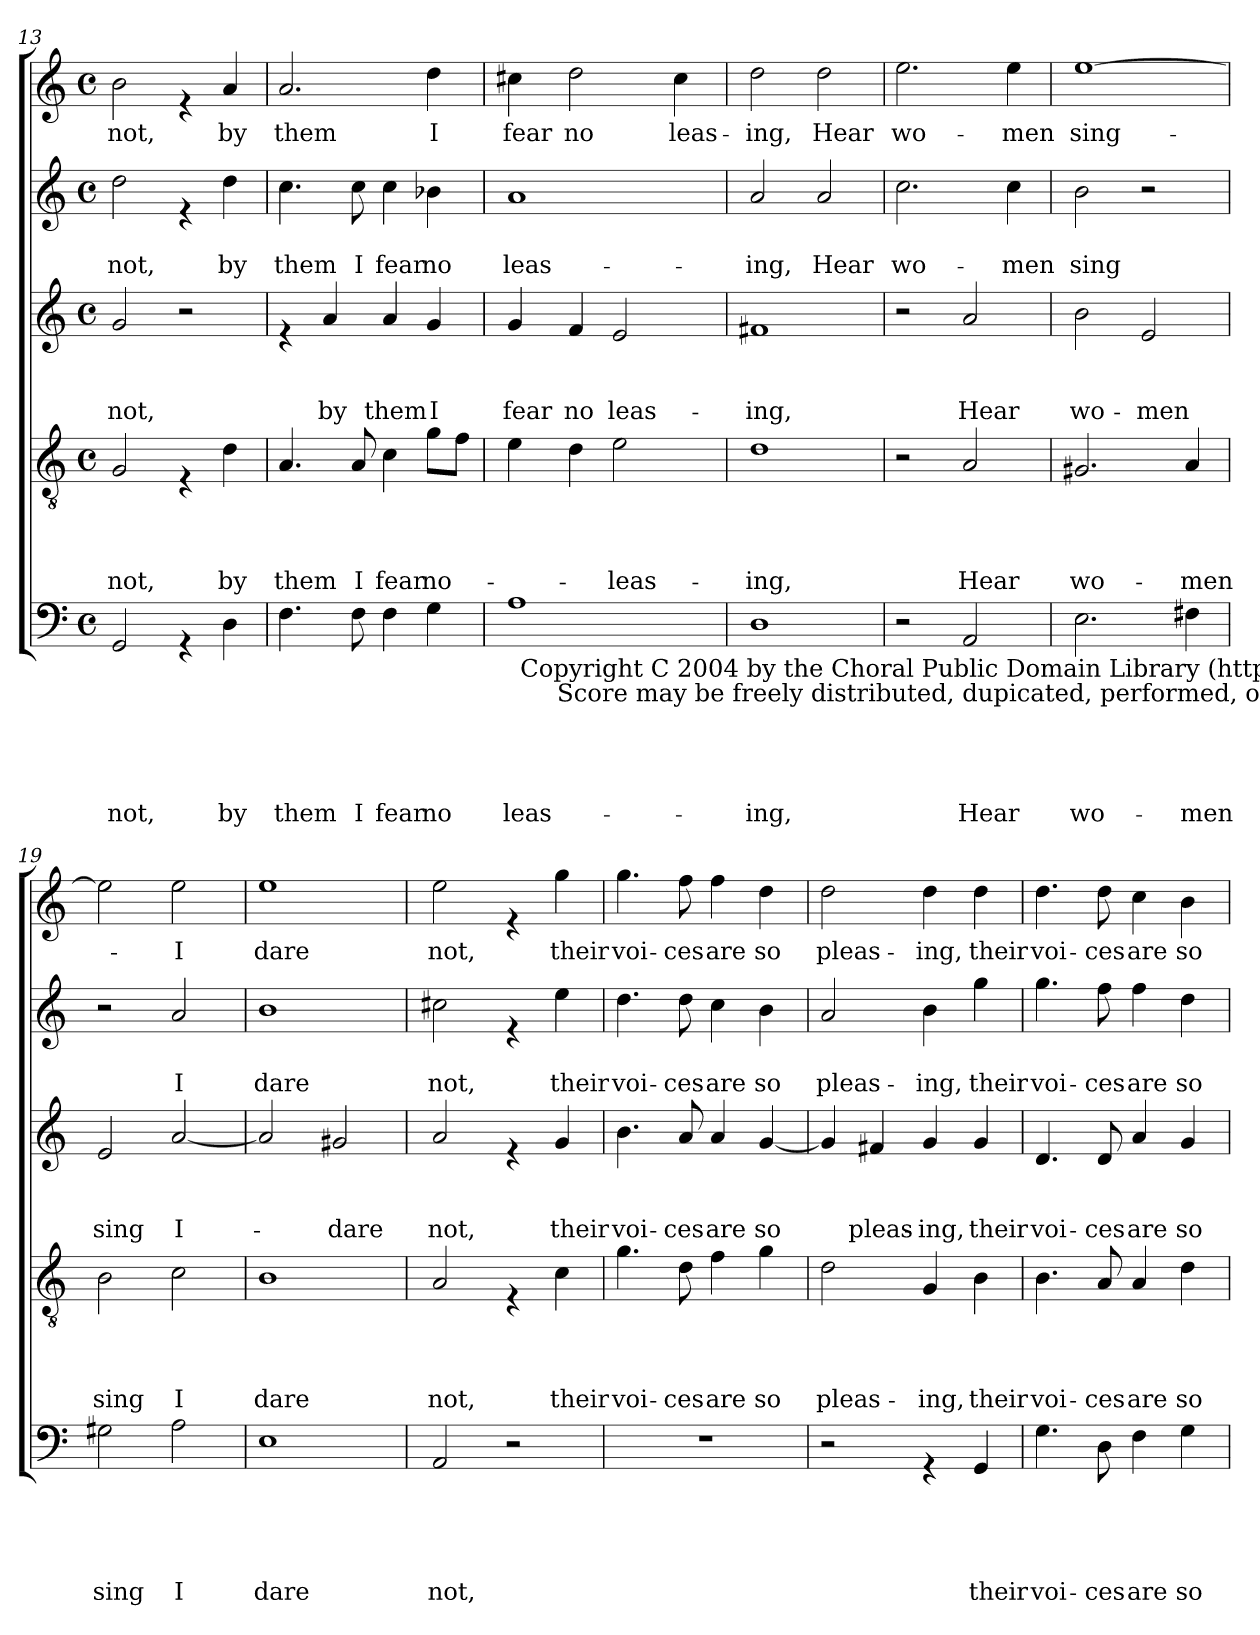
**kern	**text	**text	**text	**text	**text	**kern	**text	**text	**text	**text	**kern	**text	**text	**text	**kern	**text	**text	**kern	**text
*part5	*part5	*part5	*part5	*part5	*part5	*part4	*part4	*part4	*part4	*part4	*part3	*part3	*part3	*part3	*part2	*part2	*part2	*part1	*part1
*staff5	*staff5	*staff5	*staff5	*staff5	*staff5	*staff4	*staff4	*staff4	*staff4	*staff4	*staff3	*staff3	*staff3	*staff3	*staff2	*staff2	*staff2	*staff1	*staff1
*clefF4	*	*	*	*	*	*clefGv2	*	*	*	*	*clefG2	*	*	*	*clefG2	*	*	*clefG2	*
*k[]	*	*	*	*	*	*k[]	*	*	*	*	*k[]	*	*	*	*k[]	*	*	*k[]	*
*C:	*	*	*	*	*	*C:	*	*	*	*	*C:	*	*	*	*C:	*	*	*C:	*
*M4/4	*	*	*	*	*	*M4/4	*	*	*	*	*M4/4	*	*	*	*M4/4	*	*	*M4/4	*
*met(c)	*	*	*	*	*	*met(c)	*	*	*	*	*met(c)	*	*	*	*met(c)	*	*	*met(c)	*
=13	=13	=13	=13	=13	=13	=13	=13	=13	=13	=13	=13	=13	=13	=13	=13	=13	=13	=13	=13
!	!	!	!	!	!LO:LY:b	!	!	!	!	!LO:LY:b	!	!	!	!LO:LY:b	!	!	!LO:LY:b	!	!LO:LY:b
2GG/	.	.	.	.	-not,	2G/	.	.	.	-not,	2g/	.	.	-not,	2dd\	.	-not,	2b\	not,
4rGG	.	.	.	.	.	4rE	.	.	.	.	2r	.	.	.	4re	.	.	4re	.
!	!	!	!	!	!LO:LY:b	!	!	!	!	!LO:LY:b	!	!	!	!	!	!	!LO:LY:b	!	!LO:LY:b
4D\	.	.	.	.	by	4d\	.	.	.	by	.	.	.	.	4dd\	.	by	4a/	by
!!LO:LB:g=z
=14	=14	=14	=14	=14	=14	=14	=14	=14	=14	=14	=14	=14	=14	=14	=14	=14	=14	=14	=14
!	!	!	!	!	!LO:LY:b	!	!	!	!	!LO:LY:b	!	!	!	!	!	!	!LO:LY:b	!	!LO:LY:b
4.F\	.	.	.	.	them	4.A/	.	.	.	them	4re	.	.	.	4.cc\	.	them	2.a/	them
!	!	!	!	!	!	!	!	!	!	!	!	!	!	!LO:LY:b	!	!	!	!	!
.	.	.	.	.	.	.	.	.	.	.	4a/	.	.	by	.	.	.	.	.
!	!	!	!	!	!LO:LY:b	!	!	!	!	!LO:LY:b	!	!	!	!	!	!	!LO:LY:b	!	!
8F\	.	.	.	.	I	8A/	.	.	.	I	.	.	.	.	8cc\	.	I	.	.
!	!	!	!	!	!LO:LY:b	!	!	!	!	!LO:LY:b	!	!	!	!LO:LY:b	!	!	!LO:LY:b	!	!
4F\	.	.	.	.	fear	4c\	.	.	.	fear	4a/	.	.	them	4cc\	.	fear	.	.
!	!	!	!	!	!LO:LY:b	!	!	!	!	!LO:LY:b	!	!	!	!LO:LY:b	!	!	!LO:LY:b	!	!LO:LY:b
4G\	.	.	.	.	no	8g\L	.	.	.	no-	4g/	.	.	I	4b-X\	.	no	4dd\	I
.	.	.	.	.	.	8f\J	.	.	.	.	.	.	.	.	.	.	.	.	.
=15	=15	=15	=15	=15	=15	=15	=15	=15	=15	=15	=15	=15	=15	=15	=15	=15	=15	=15	=15
!	!	!	!	!	!LO:LY:b	!	!	!	!	!	!	!	!	!LO:LY:b	!	!	!LO:LY:b	!	!LO:LY:b
*^	*	*	*	*	*	*	*	*	*	*	*	*	*	*	*	*	*	*	*
*	*^	*	*	*	*	*	*	*	*	*	*	*	*	*	*	*	*	*	*	*
1A	32ryy	8..ryy	.	.	.	.	leas-	4e\	.	.	.	.	4g/	.	.	fear	1a	.	leas-	4cc#X\	fear
!	!LO:TX:b:t=Copyright  C  2004 by the Choral Public Domain Library (http&colon;//cpdl.org)	!	!	!	!	!	!	!	!	!	!	!	!	!	!	!	!	!	!	!	!
.	2ryy	.	.	.	.	.	.	.	.	.	.	.	.	.	.	.	.	.	.	.	.
!	!	!LO:TX:b:t=Score may be freely distributed, dupicated, performed, or recorded.	!	!	!	!	!	!	!	!	!	!	!	!	!	!	!	!	!	!	!
.	.	2ryy	.	.	.	.	.	.	.	.	.	.	.	.	.	.	.	.	.	.	.
!	!	!	!	!	!	!	!	!	!	!	!	!	!	!	!	!LO:LY:b	!	!	!	!	!LO:LY:b
.	.	.	.	.	.	.	.	4d\	.	.	.	.	4f/	.	.	no	.	.	.	2dd\	no
!	!	!	!	!	!	!	!	!	!	!	!	!LO:LY:b	!	!	!	!LO:LY:b	!	!	!	!	!
.	.	.	.	.	.	.	.	2e\	.	.	.	-leas-	2e/	.	.	leas-	.	.	.	.	.
.	4...ryy	.	.	.	.	.	.	.	.	.	.	.	.	.	.	.	.	.	.	.	.
.	.	4ryy	.	.	.	.	.	.	.	.	.	.	.	.	.	.	.	.	.	.	.
!	!	!	!	!	!	!	!	!	!	!	!	!	!	!	!	!	!	!	!	!	!LO:LY:b
.	.	.	.	.	.	.	.	.	.	.	.	.	.	.	.	.	.	.	.	4cc#\	leas-
.	.	32ryy	.	.	.	.	.	.	.	.	.	.	.	.	.	.	.	.	.	.	.
=16	=16	=16	=16	=16	=16	=16	=16	=16	=16	=16	=16	=16	=16	=16	=16	=16	=16	=16	=16	=16	=16
!	!	!	!	!	!	!	!LO:LY:b	!	!	!	!	!LO:LY:b	!	!	!	!LO:LY:b	!	!	!LO:LY:b	!	!LO:LY:b
*v	*v	*v	*	*	*	*	*	*	*	*	*	*	*	*	*	*	*	*	*	*	*
1D	.	.	.	.	-ing,	1d	.	.	.	-ing,	1f#X	.	.	-ing,	2a/	.	-ing,	2dd\	-ing,
!	!	!	!	!	!	!	!	!	!	!	!	!	!	!	!	!	!LO:LY:b	!	!LO:LY:b
.	.	.	.	.	.	.	.	.	.	.	.	.	.	.	2a/	.	Hear	2dd\	Hear
=17	=17	=17	=17	=17	=17	=17	=17	=17	=17	=17	=17	=17	=17	=17	=17	=17	=17	=17	=17
!	!	!	!	!	!	!	!	!	!	!	!	!	!	!	!	!	!LO:LY:b	!	!LO:LY:b
2r	.	.	.	.	.	2r	.	.	.	.	2r	.	.	.	2.cc\	.	wo-	2.ee\	wo-
!	!	!	!	!	!LO:LY:b	!	!	!	!	!LO:LY:b	!	!	!	!LO:LY:b	!	!	!	!	!
2AA/	.	.	.	.	Hear	2A/	.	.	.	Hear	2a/	.	.	Hear	.	.	.	.	.
!	!	!	!	!	!	!	!	!	!	!	!	!	!	!	!	!	!LO:LY:b	!	!LO:LY:b
.	.	.	.	.	.	.	.	.	.	.	.	.	.	.	4cc\	.	-men	4ee\	-men
=18	=18	=18	=18	=18	=18	=18	=18	=18	=18	=18	=18	=18	=18	=18	=18	=18	=18	=18	=18
!	!	!	!	!	!LO:LY:b	!	!	!	!	!LO:LY:b	!	!	!	!LO:LY:b	!	!	!LO:LY:b	!	!LO:LY:b
2.E\	.	.	.	.	wo-	2.G#X/	.	.	.	wo-	2b\	.	.	wo-	2b\	.	sing	[>1ee	sing-
!	!	!	!	!	!	!	!	!	!	!	!	!	!	!LO:LY:b	!	!	!	!	!
.	.	.	.	.	.	.	.	.	.	.	2e/	.	.	-men	2r	.	.	.	.
!	!	!	!	!	!LO:LY:b	!	!	!	!	!LO:LY:b	!	!	!	!	!	!	!	!	!
4F#X\	.	.	.	.	-men	4A/	.	.	.	-men	.	.	.	.	.	.	.	.	.
=19	=19	=19	=19	=19	=19	=19	=19	=19	=19	=19	=19	=19	=19	=19	=19	=19	=19	=19	=19
!	!	!	!	!	!LO:LY:b	!	!	!	!	!LO:LY:b	!	!	!	!LO:LY:b	!	!	!	!	!
2G#X\	.	.	.	.	sing	2B\	.	.	.	sing	2e/	.	.	sing	2r	.	.	2ee\]	.
!	!	!	!	!	!LO:LY:b	!	!	!	!	!LO:LY:b	!	!	!	!LO:LY:b	!	!	!LO:LY:b	!	!LO:LY:b
2A\	.	.	.	.	I	2c\	.	.	.	I	[<2a/	.	.	I-	2a/	.	I	2ee\	-I
=20	=20	=20	=20	=20	=20	=20	=20	=20	=20	=20	=20	=20	=20	=20	=20	=20	=20	=20	=20
!	!	!	!	!	!LO:LY:b	!	!	!	!	!LO:LY:b	!	!	!	!	!	!	!LO:LY:b	!	!LO:LY:b
1E	.	.	.	.	dare	1B	.	.	.	dare	2a/]	.	.	.	1b	.	dare	1ee	dare
!	!	!	!	!	!	!	!	!	!	!	!	!	!	!LO:LY:b	!	!	!	!	!
.	.	.	.	.	.	.	.	.	.	.	2g#X/	.	.	-dare	.	.	.	.	.
!!LO:LB:g=z
=21	=21	=21	=21	=21	=21	=21	=21	=21	=21	=21	=21	=21	=21	=21	=21	=21	=21	=21	=21
!	!	!	!	!	!LO:LY:b	!	!	!	!	!LO:LY:b	!	!	!	!LO:LY:b	!	!	!LO:LY:b	!	!LO:LY:b
2AA/	.	.	.	.	not,	2A/	.	.	.	not,	2a/	.	.	not,	2cc#X\	.	not,	2ee\	not,
2r	.	.	.	.	.	4rE	.	.	.	.	4re	.	.	.	4re	.	.	4re	.
!	!	!	!	!	!	!	!	!	!	!LO:LY:b	!	!	!	!LO:LY:b	!	!	!LO:LY:b	!	!LO:LY:b
.	.	.	.	.	.	4c\	.	.	.	their	4g/	.	.	their	4ee\	.	their	4gg\	their
=22	=22	=22	=22	=22	=22	=22	=22	=22	=22	=22	=22	=22	=22	=22	=22	=22	=22	=22	=22
!	!	!	!	!	!	!	!	!	!	!LO:LY:b	!	!	!	!LO:LY:b	!	!	!LO:LY:b	!	!LO:LY:b
1r	.	.	.	.	.	4.g\	.	.	.	voi-	4.b\	.	.	voi-	4.dd\	.	voi-	4.gg\	voi-
!	!	!	!	!	!	!	!	!	!	!LO:LY:b	!	!	!	!LO:LY:b	!	!	!LO:LY:b	!	!LO:LY:b
.	.	.	.	.	.	8d\	.	.	.	-ces	8a/	.	.	-ces	8dd\	.	-ces	8ff\	-ces
!	!	!	!	!	!	!	!	!	!	!LO:LY:b	!	!	!	!LO:LY:b	!	!	!LO:LY:b	!	!LO:LY:b
.	.	.	.	.	.	4f\	.	.	.	are	4a/	.	.	are	4cc\	.	are	4ff\	are
!	!	!	!	!	!	!	!	!	!	!LO:LY:b	!	!	!	!LO:LY:b	!	!	!LO:LY:b	!	!LO:LY:b
.	.	.	.	.	.	4g\	.	.	.	so	[<4g/	.	.	so	4b\	.	so	4dd\	so
=23	=23	=23	=23	=23	=23	=23	=23	=23	=23	=23	=23	=23	=23	=23	=23	=23	=23	=23	=23
!	!	!	!	!	!	!	!	!	!	!LO:LY:b	!	!	!	!	!	!	!LO:LY:b	!	!LO:LY:b
2r	.	.	.	.	.	2d\	.	.	.	pleas-	4g/]	.	.	.	2a/	.	pleas-	2dd\	pleas-
!	!	!	!	!	!	!	!	!	!	!	!	!	!	!LO:LY:b	!	!	!	!	!
.	.	.	.	.	.	.	.	.	.	.	4f#X/	.	.	pleas-	.	.	.	.	.
!	!	!	!	!	!	!	!	!	!	!LO:LY:b	!	!	!	!LO:LY:b	!	!	!LO:LY:b	!	!LO:LY:b
4rGG	.	.	.	.	.	4G/	.	.	.	-ing,	4g/	.	.	-ing,	4b\	.	-ing,	4dd\	-ing,
!	!	!	!	!	!LO:LY:b	!	!	!	!	!LO:LY:b	!	!	!	!LO:LY:b	!	!	!LO:LY:b	!	!LO:LY:b
4GG/	.	.	.	.	their	4B\	.	.	.	their	4g/	.	.	their	4gg\	.	their	4dd\	their
=24	=24	=24	=24	=24	=24	=24	=24	=24	=24	=24	=24	=24	=24	=24	=24	=24	=24	=24	=24
!	!	!	!	!	!LO:LY:b	!	!	!	!	!LO:LY:b	!	!	!	!LO:LY:b	!	!	!LO:LY:b	!	!LO:LY:b
4.G\	.	.	.	.	voi-	4.B\	.	.	.	voi-	4.d/	.	.	voi-	4.gg\	.	voi-	4.dd\	voi-
!	!	!	!	!	!LO:LY:b	!	!	!	!	!LO:LY:b	!	!	!	!LO:LY:b	!	!	!LO:LY:b	!	!LO:LY:b
8D\	.	.	.	.	-ces	8A/	.	.	.	-ces	8d/	.	.	-ces	8ff\	.	-ces	8dd\	-ces
!	!	!	!	!	!LO:LY:b	!	!	!	!	!LO:LY:b	!	!	!	!LO:LY:b	!	!	!LO:LY:b	!	!LO:LY:b
4F\	.	.	.	.	are	4A/	.	.	.	are	4a/	.	.	are	4ff\	.	are	4cc\	are
!	!	!	!	!	!LO:LY:b	!	!	!	!	!LO:LY:b	!	!	!	!LO:LY:b	!	!	!LO:LY:b	!	!LO:LY:b
4G\	.	.	.	.	so	4d\	.	.	.	so	4g/	.	.	so	4dd\	.	so	4b\	so
=	=	=	=	=	=	=	=	=	=	=	=	=	=	=	=	=	=	=	=
*-	*-	*-	*-	*-	*-	*-	*-	*-	*-	*-	*-	*-	*-	*-	*-	*-	*-	*-	*-
